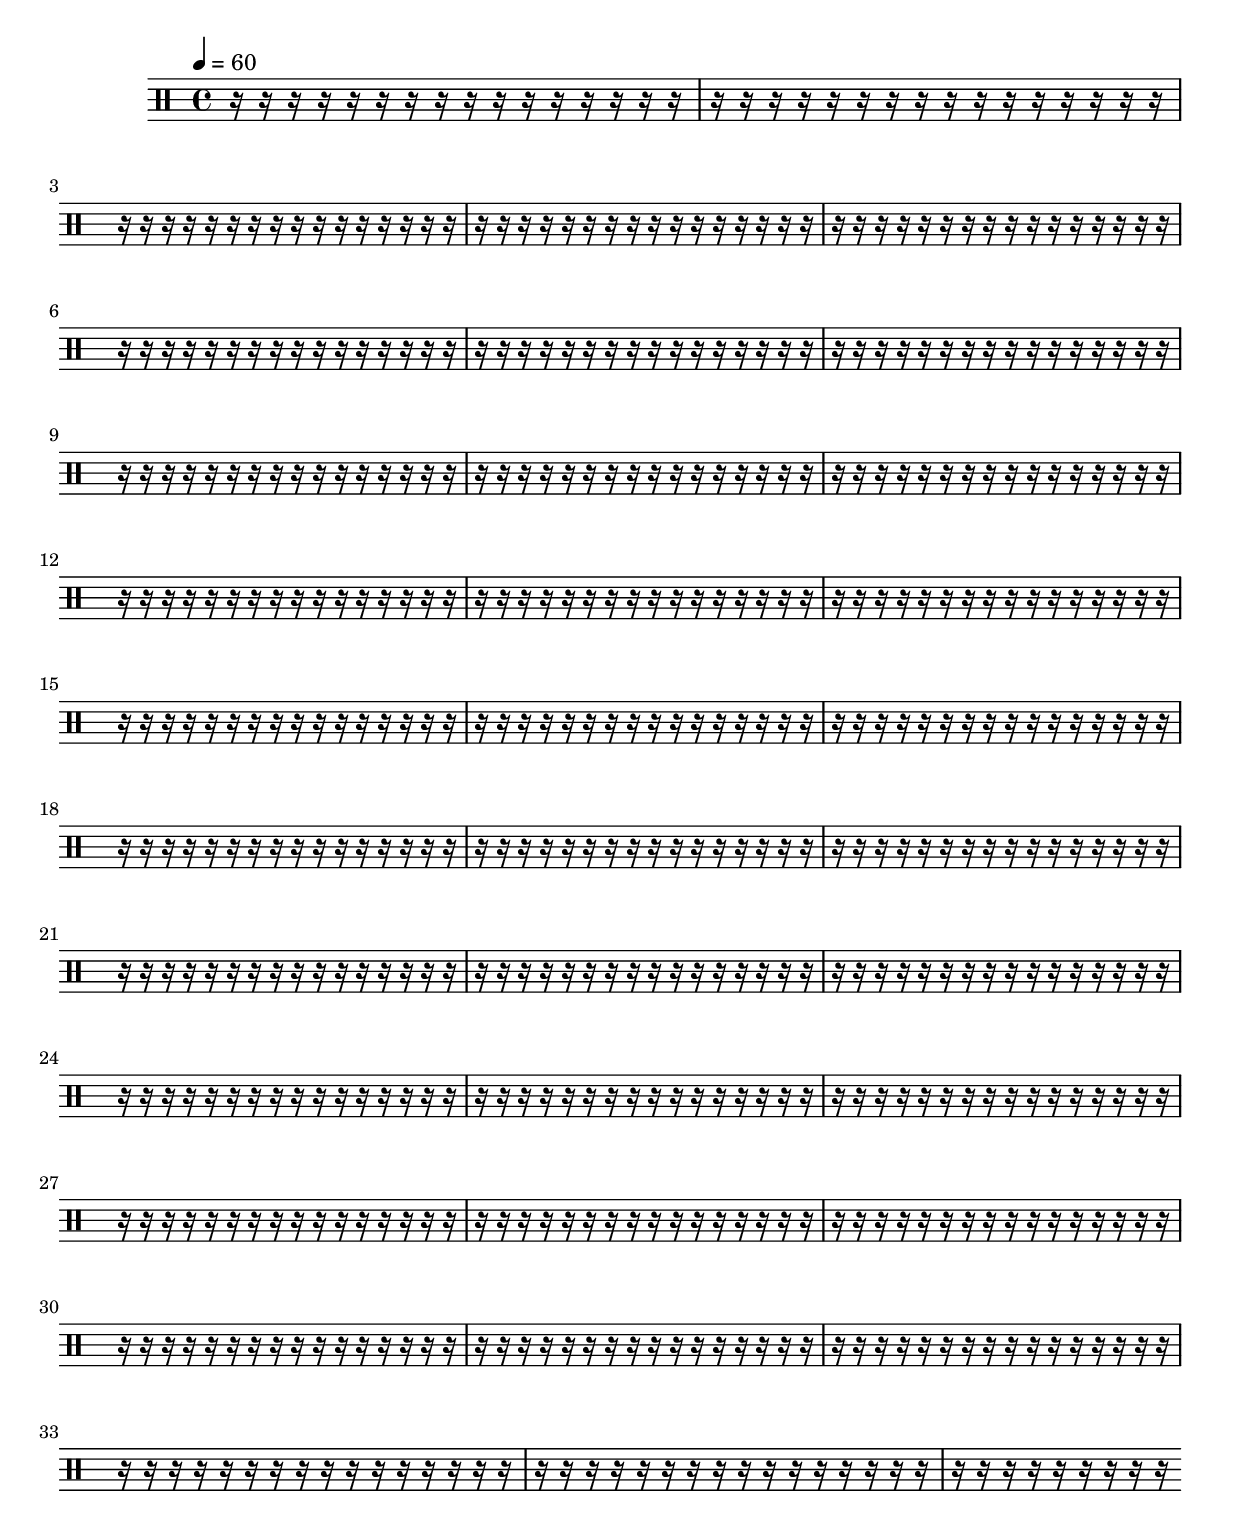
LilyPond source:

\version "2.22.2"
                    \score {
                        \drums {
                            \tempo 4 = 60
                        r16r16r16r16r16r16r16r16r16r16r16r16r16r16r16r16r16r16r16r16r16r16r16r16r16r16r16r16r16r16r16r16r16r16r16r16r16r16r16r16r16r16r16r16r16r16r16r16r16r16r16r16r16r16r16r16r16r16r16r16r16r16r16r16r16r16r16r16r16r16r16r16r16r16r16r16r16r16r16r16r16r16r16r16r16r16r16r16r16r16r16r16r16r16r16r16r16r16r16r16r16r16r16r16r16r16r16r16r16r16r16r16r16r16r16r16r16r16r16r16r16r16r16r16r16r16r16r16r16r16r16r16r16r16r16r16r16r16r16r16r16r16r16r16r16r16r16r16r16r16r16r16r16r16r16r16r16r16r16r16r16r16r16r16r16r16r16r16r16r16r16r16r16r16r16r16r16r16r16r16r16r16r16r16r16r16r16r16r16r16r16r16r16r16r16r16r16r16r16r16r16r16r16r16r16r16r16r16r16r16r16r16r16r16r16r16r16r16r16r16r16r16r16r16r16r16r16r16r16r16r16r16r16r16r16r16r16r16r16r16r16r16r16r16r16r16r16r16r16r16r16r16r16r16r16r16r16r16r16r16r16r16r16r16r16r16r16r16r16r16r16r16r16r16r16r16r16r16r16r16r16r16r16r16r16r16r16r16r16r16r16r16r16r16r16r16r16r16r16r16r16r16r16r16r16r16r16r16r16r16r16r16r16r16r16r16r16r16r16r16r16r16r16r16r16r16r16r16r16r16r16r16r16r16r16r16r16r16r16r16r16r16r16r16r16r16r16r16r16r16r16r16r16r16r16r16r16r16r16r16r16r16r16r16r16r16r16r16r16r16r16r16r16r16r16r16r16r16r16r16r16r16r16r16r16r16r16r16r16r16r16r16r16r16r16r16r16r16r16r16r16r16r16r16r16r16r16r16r16r16r16r16r16r16r16r16r16r16r16r16r16r16r16r16r16r16r16r16r16r16r16r16r16r16r16r16r16r16r16r16r16r16r16r16r16r16r16r16r16r16r16r16r16r16r16r16r16r16r16r16r16r16r16r16r16r16r16r16r16r16r16r16r16r16r16r16r16r16r16r16r16r16r16r16r16r16r16r16r16r16r16r16r16r16r16r16r16r16r16r16r16r16r16r16r16r16r16r16r16r16r16r16r16r16r16r16r16r16r16r16r16r16r16r16r16r16r16r16r16r16r16r16r16r16r16r16r16r16r16r16r16r16r16r16r16r16r16r16r16r16r16r16r16}}